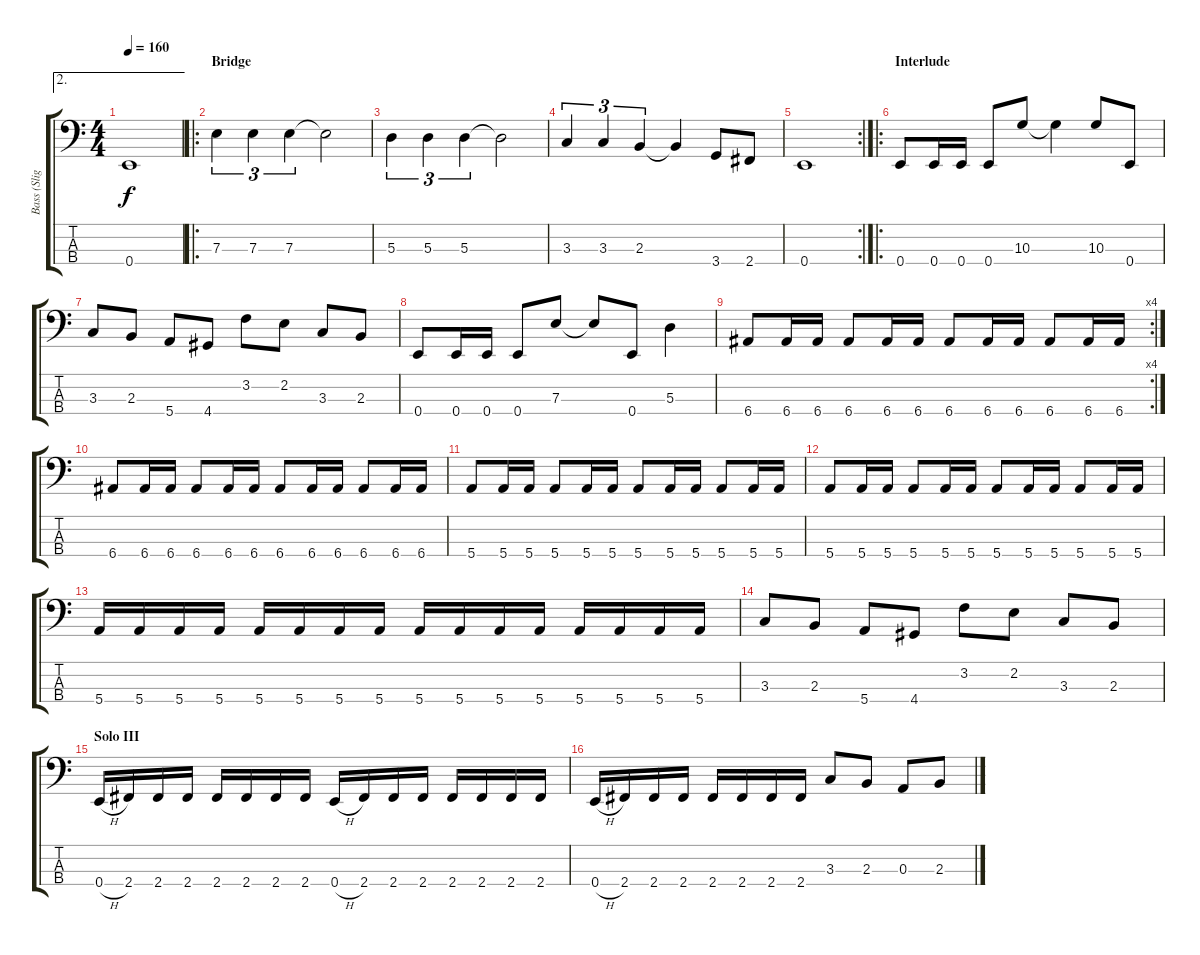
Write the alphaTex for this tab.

\track ("Bass (Slight distortion)" "Bass (Slig") {instrument electricbassfinger}
\staff {score tabs}
\tuning (G2 D2 A1 E1) {hide}
\ae 2
\ts (4 4)
\tempo 160
\clef f4
\ks c
0.4.1{dy f} |
\ro
\section ("" "Bridge")
7.3.4{tu (3 2)} 7.3.4{tu (3 2)} 7.3.4{tu (3 2)} 7.3{t}.2 |
5.3.4{tu (3 2)} 5.3.4{tu (3 2)} 5.3.4{tu (3 2)} 5.3{t}.2 |
3.3.4{tu (3 2)} 3.3.4{tu (3 2)} 2.3.4{tu (3 2)} 2.3{t}.4 3.4.8 2.4.8 |
\rc 2
0.4.1 |
\ro
\section ("" "Interlude")
0.4.8 0.4.16 0.4.16 0.4.8 10.3.8 10.3{t}.4 10.3.8 0.4.8 |
3.3.8 2.3.8 5.4.8 4.4.8 3.2.8 2.2.8 3.3.8 2.3.8 |
0.4.8 0.4.16 0.4.16 0.4.8 7.3.8 7.3{t}.8 0.4.8 5.3.4 |
\rc 4
6.4.8 6.4.16 6.4.16 6.4.8 6.4.16 6.4.16 6.4.8 6.4.16 6.4.16 6.4.8 6.4.16 6.4.16 |
6.4.8 6.4.16 6.4.16 6.4.8 6.4.16 6.4.16 6.4.8 6.4.16 6.4.16 6.4.8 6.4.16 6.4.16 |
5.4.8 5.4.16 5.4.16 5.4.8 5.4.16 5.4.16 5.4.8 5.4.16 5.4.16 5.4.8 5.4.16 5.4.16 |
5.4.8 5.4.16 5.4.16 5.4.8 5.4.16 5.4.16 5.4.8 5.4.16 5.4.16 5.4.8 5.4.16 5.4.16 |
5.4.16 5.4.16 5.4.16 5.4.16 5.4.16 5.4.16 5.4.16 5.4.16 5.4.16 5.4.16 5.4.16 5.4.16 5.4.16 5.4.16 5.4.16 5.4.16 |
3.3.8 2.3.8 5.4.8 4.4.8 3.2.8 2.2.8 3.3.8 2.3.8 |
\section ("" "Solo III")
0.4{h}.16 2.4.16 2.4.16 2.4.16 2.4.16 2.4.16 2.4.16 2.4.16 0.4{h}.16 2.4.16 2.4.16 2.4.16 2.4.16 2.4.16 2.4.16 2.4.16 |
0.4{h}.16 2.4.16 2.4.16 2.4.16 2.4.16 2.4.16 2.4.16 2.4.16 3.3.8 2.3.8 0.3.8 2.3.8
